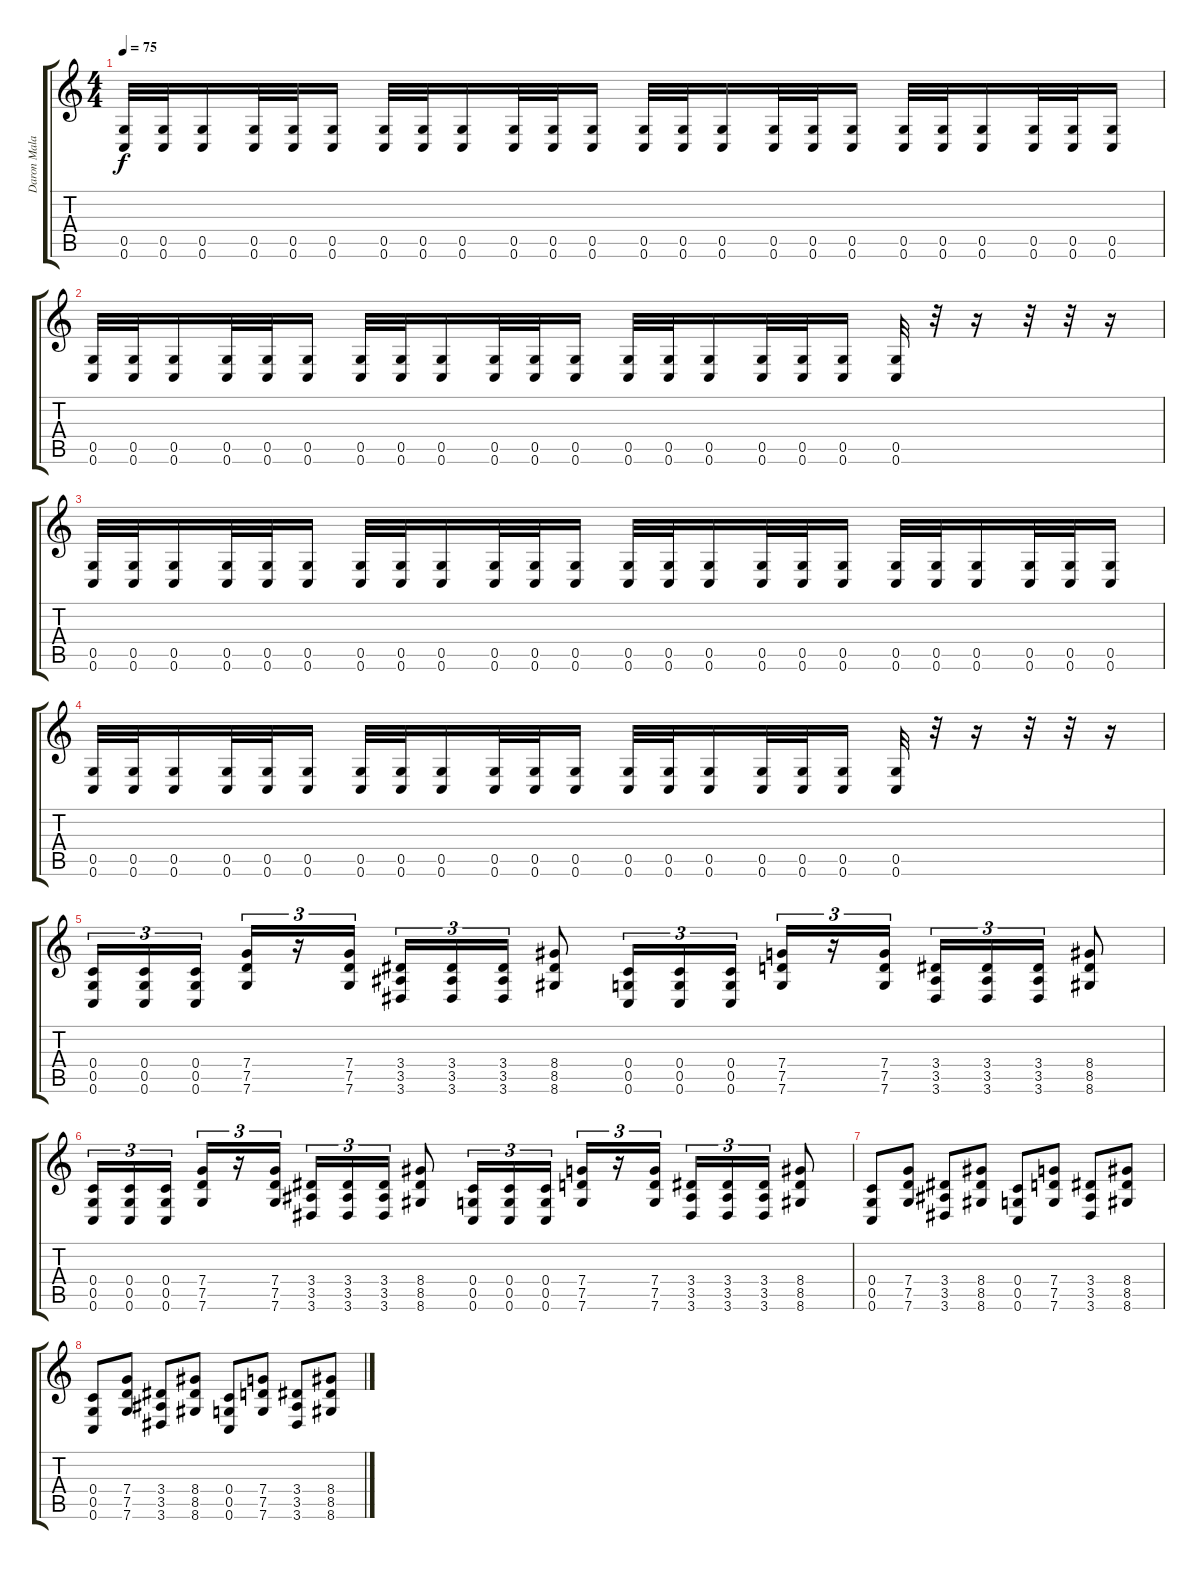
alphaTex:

\track ("Daron Malakian" "Daron Mala") {instrument distortionguitar}
\staff {score tabs}
\tuning (D4 A3 F3 C3 G2 C2) {hide}
\ts (4 4)
\tempo 75
\clef g2
\ks c
(0.5 0.6).32{dy f} (0.5 0.6).32 (0.5 0.6).16 (0.5 0.6).32 (0.5 0.6).32 (0.5 0.6).16 (0.5 0.6).32 (0.5 0.6).32 (0.5 0.6).16 (0.5 0.6).32 (0.5 0.6).32 (0.5 0.6).16 (0.5 0.6).32 (0.5 0.6).32 (0.5 0.6).16 (0.5 0.6).32 (0.5 0.6).32 (0.5 0.6).16 (0.5 0.6).32 (0.5 0.6).32 (0.5 0.6).16 (0.5 0.6).32 (0.5 0.6).32 (0.5 0.6).16 |
(0.5 0.6).32 (0.5 0.6).32 (0.5 0.6).16 (0.5 0.6).32 (0.5 0.6).32 (0.5 0.6).16 (0.5 0.6).32 (0.5 0.6).32 (0.5 0.6).16 (0.5 0.6).32 (0.5 0.6).32 (0.5 0.6).16 (0.5 0.6).32 (0.5 0.6).32 (0.5 0.6).16 (0.5 0.6).32 (0.5 0.6).32 (0.5 0.6).16 (0.5 0.6).32 r.32 r.16 r.32 r.32 r.16 |
(0.5 0.6).32 (0.5 0.6).32 (0.5 0.6).16 (0.5 0.6).32 (0.5 0.6).32 (0.5 0.6).16 (0.5 0.6).32 (0.5 0.6).32 (0.5 0.6).16 (0.5 0.6).32 (0.5 0.6).32 (0.5 0.6).16 (0.5 0.6).32 (0.5 0.6).32 (0.5 0.6).16 (0.5 0.6).32 (0.5 0.6).32 (0.5 0.6).16 (0.5 0.6).32 (0.5 0.6).32 (0.5 0.6).16 (0.5 0.6).32 (0.5 0.6).32 (0.5 0.6).16 |
(0.5 0.6).32 (0.5 0.6).32 (0.5 0.6).16 (0.5 0.6).32 (0.5 0.6).32 (0.5 0.6).16 (0.5 0.6).32 (0.5 0.6).32 (0.5 0.6).16 (0.5 0.6).32 (0.5 0.6).32 (0.5 0.6).16 (0.5 0.6).32 (0.5 0.6).32 (0.5 0.6).16 (0.5 0.6).32 (0.5 0.6).32 (0.5 0.6).16 (0.5 0.6).32 r.32 r.16 r.32 r.32 r.16 |
(0.4 0.5 0.6).16{tu (3 2)} (0.4 0.5 0.6).16{tu (3 2)} (0.4 0.5 0.6).16{tu (3 2)} (7.4 7.5 7.6).16{tu (3 2)} r.16{tu (3 2)} (7.4 7.5 7.6).16{tu (3 2)} (3.4 3.5 3.6).16{tu (3 2)} (3.4 3.5 3.6).16{tu (3 2)} (3.4 3.5 3.6).16{tu (3 2)} (8.4 8.5 8.6).8 (0.4 0.5 0.6).16{tu (3 2)} (0.4 0.5 0.6).16{tu (3 2)} (0.4 0.5 0.6).16{tu (3 2)} (7.4 7.5 7.6).16{tu (3 2)} r.16{tu (3 2)} (7.4 7.5 7.6).16{tu (3 2)} (3.4 3.5 3.6).16{tu (3 2)} (3.4 3.5 3.6).16{tu (3 2)} (3.4 3.5 3.6).16{tu (3 2)} (8.4 8.5 8.6).8 |
(0.4 0.5 0.6).16{tu (3 2)} (0.4 0.5 0.6).16{tu (3 2)} (0.4 0.5 0.6).16{tu (3 2)} (7.4 7.5 7.6).16{tu (3 2)} r.16{tu (3 2)} (7.4 7.5 7.6).16{tu (3 2)} (3.4 3.5 3.6).16{tu (3 2)} (3.4 3.5 3.6).16{tu (3 2)} (3.4 3.5 3.6).16{tu (3 2)} (8.4 8.5 8.6).8 (0.4 0.5 0.6).16{tu (3 2)} (0.4 0.5 0.6).16{tu (3 2)} (0.4 0.5 0.6).16{tu (3 2)} (7.4 7.5 7.6).16{tu (3 2)} r.16{tu (3 2)} (7.4 7.5 7.6).16{tu (3 2)} (3.4 3.5 3.6).16{tu (3 2)} (3.4 3.5 3.6).16{tu (3 2)} (3.4 3.5 3.6).16{tu (3 2)} (8.4 8.5 8.6).8 |
(0.4 0.5 0.6).8 (7.4 7.5 7.6).8 (3.4 3.5 3.6).8 (8.4 8.5 8.6).8 (0.4 0.5 0.6).8 (7.4 7.5 7.6).8 (3.4 3.5 3.6).8 (8.4 8.5 8.6).8 |
(0.4 0.5 0.6).8 (7.4 7.5 7.6).8 (3.4 3.5 3.6).8 (8.4 8.5 8.6).8 (0.4 0.5 0.6).8 (7.4 7.5 7.6).8 (3.4 3.5 3.6).8 (8.4 8.5 8.6).8
